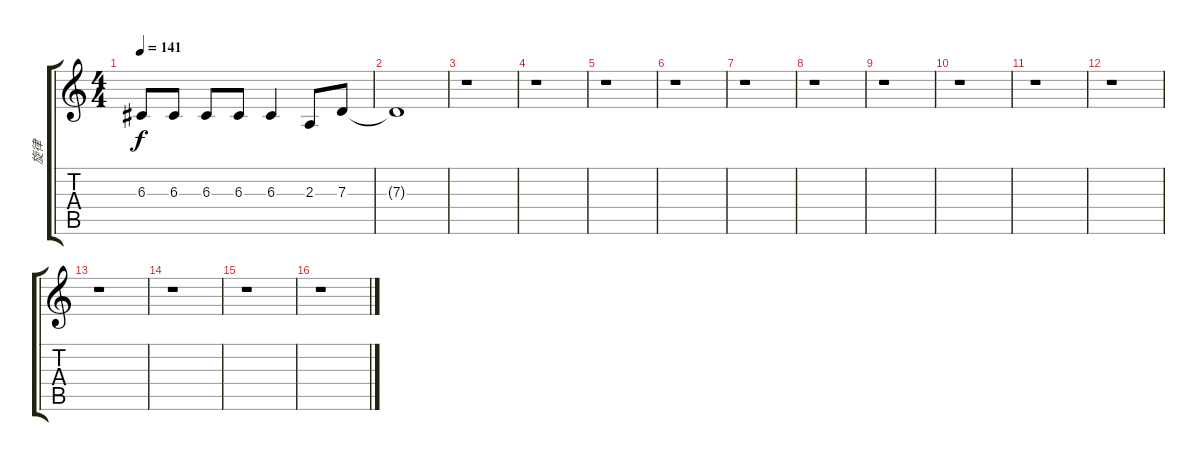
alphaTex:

\track ("旋律" "旋律") {instrument sopranosax}
\staff {score tabs}
\tuning (E4 B3 G3 D3 A2 E2) {hide}
\ts (4 4)
\tempo 141
\clef g2
\ks c
6.3.8{dy f} 6.3.8 6.3.8 6.3.8 6.3.4 2.3.8 7.3.8 |
7.3{t}.1 |
r.1 |
r.1 |
r.1 |
r.1 |
r.1 |
r.1 |
r.1 |
r.1 |
r.1 |
r.1 |
r.1 |
r.1 |
r.1 |
r.1
